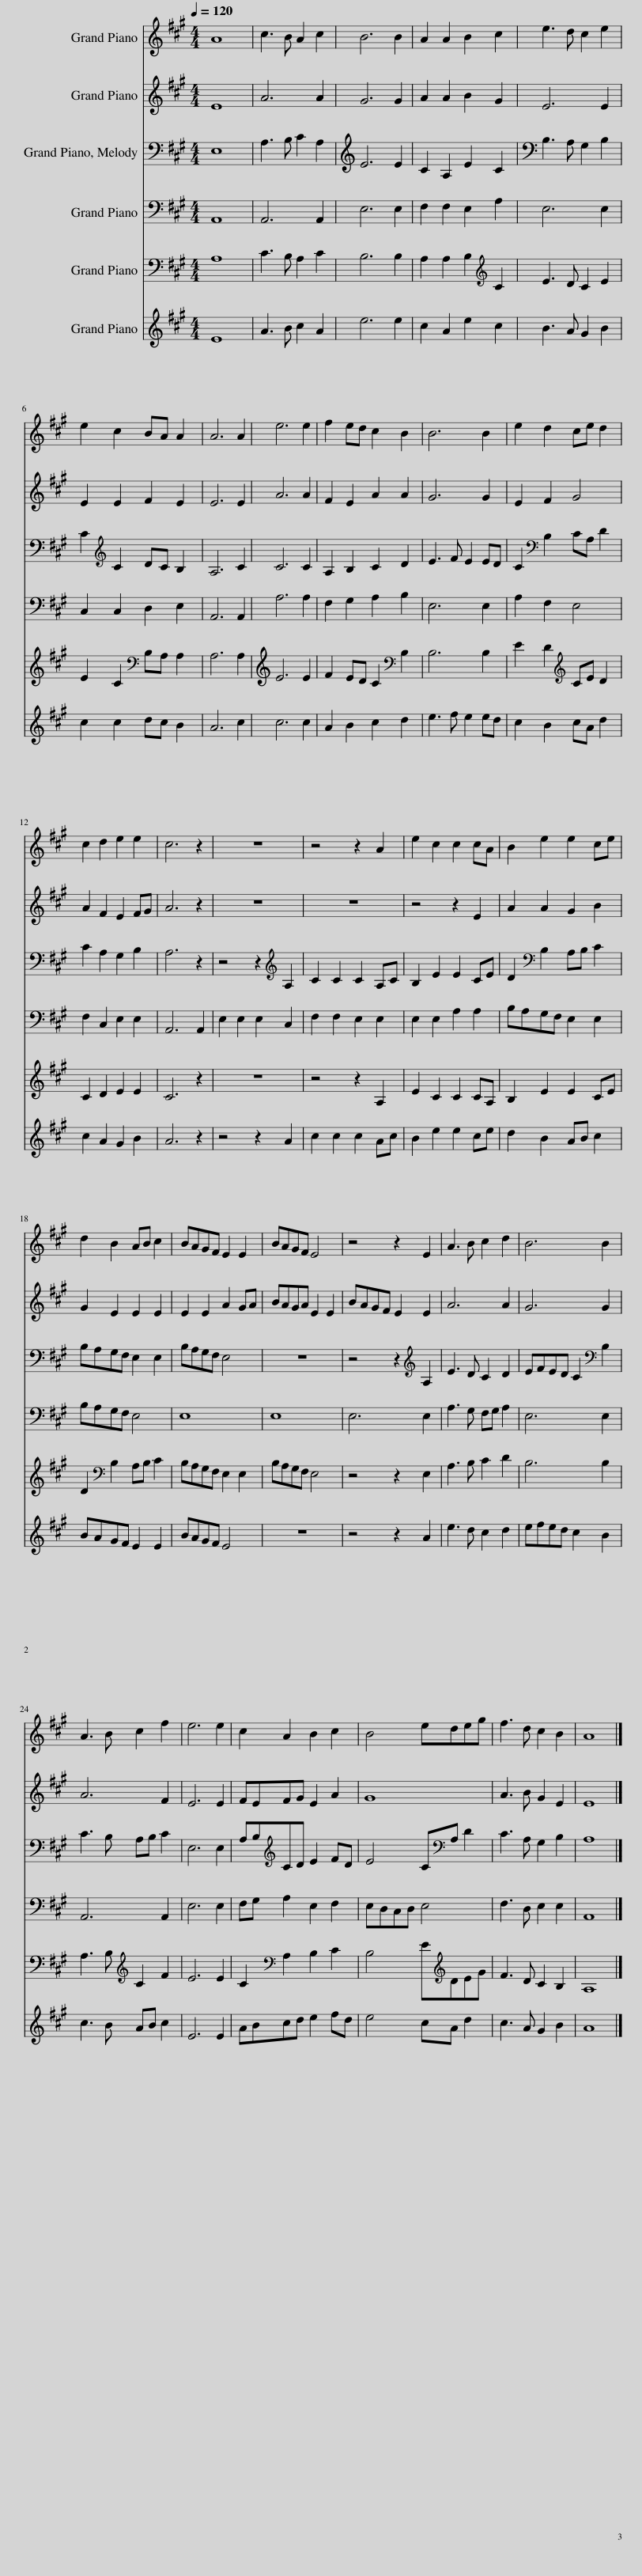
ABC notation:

X:1
%%score 1 2 3 4 5 6
L:1/8
Q:1/4=120
M:4/4
I:linebreak $
K:A
V:1 treble
V:2 treble
V:3 bass
V:4 bass
V:5 bass
V:6 treble
V:1
 A8 | c3 B A2 c2 | B6 B2 | A2 A2 B2 c2 | e3 d c2 e2 |$ %5
 e2 c2 BA A2 | A6 A2 | e6 e2 | f2 ed c2 B2 | B6 B2 | %10
 e2 d2 ce d2 |$ c2 d2 e2 e2 | c6 z2 | z8 | z4 z2 A2 | %15
 e2 c2 c2 cA | B2 e2 e2 ce |$ d2 B2 AB c2 | BAGF E2 E2 | BAGF E4 | %20
 z4 z2 E2 | A3 B c2 d2 | B6 B2 |$ A3 B c2 f2 | e6 e2 | %25
 c2 A2 B2 c2 | B4 edeg | f3 d c2 B2 | A8 |] %29
V:2
 E8 | A6 A2 | G6 G2 | A2 A2 B2 G2 | E6 E2 |$ %5
 E2 E2 F2 E2 | E6 E2 | A6 A2 | F2 E2 A2 A2 | G6 G2 | %10
 E2 F2 G4 |$ A2 F2 E2 FG | A6 z2 | z8 | z8 | %15
 z4 z2 E2 | A2 A2 G2 B2 |$ G2 E2 E2 E2 | E2 E2 A2 GA | BAGA E2 E2 | %20
 BAGF E2 E2 | A6 A2 | G6 G2 |$ A6 F2 | E6 E2 | %25
 FEFG E2 A2 | G8 | A3 B G2 E2 | E8 |] %29
V:3
 E,8 | A,3 B, C2 A,2 | E6 E2 | C2 A,2 E2 C2 | B,3 A, G,2 B,2 |$ %5
 C2[K:treble] C2 DC B,2 | A,6 C2 | C6 C2 | A,2 B,2 C2 D2 | E3 F E2 ED | %10
 C2[K:bass] B,2 CA, D2 |$ C2 A,2 G,2 B,2 | A,6 z2 | z4 z2[K:treble] A,2 | C2 C2 C2 A,C | %15
 B,2 E2 E2 CE | D2[K:bass] B,2 A,B, C2 |$ B,A,G,F, E,2 E,2 | B,A,G,F, E,4 | z8 | %20
 z4 z2[K:treble] A,2 | E3 D C2 D2 | EFED C2[K:bass] B,2 |$ C3 B, A,B, C2 | E,6 E,2 | %25
 A,B,[K:treble]CD E2 FD | E4 C[K:bass]A, D2 | C3 A, G,2 B,2 | A,8 |] %29
V:4
 A,,8 | A,,6 A,,2 | E,6 E,2 | F,2 F,2 E,2 A,2 | E,6 E,2 |$ %5
 C,2 C,2 D,2 E,2 | A,,6 A,,2 | A,6 A,2 | F,2 G,2 A,2 B,2 | E,6 E,2 | %10
 A,2 F,2 E,4 |$ F,2 C,2 E,2 E,2 | A,,6 A,,2 | E,2 E,2 E,2 C,2 | F,2 F,2 E,2 E,2 | %15
 E,2 E,2 A,2 A,2 | B,A,G,F, E,2 E,2 |$ B,A,G,F, E,4 | E,8 | E,8 | %20
 E,6 E,2 | A,3 G, F,G, A,2 | E,6 E,2 |$ A,,6 A,,2 | E,6 E,2 | %25
 F,G, A,2 E,2 F,2 | E,D,C,D, E,4 | F,3 D, E,2 E,2 | A,,8 |] %29
V:5
 A,8 | C3 B, A,2 C2 | B,6 B,2 | A,2 A,2 B,2[K:treble] C2 | E3 D C2 E2 |$ %5
 E2 C2[K:bass] B,A, A,2 | A,6 A,2 | E6 E2 | F2 ED C2[K:bass] B,2 | B,6 B,2 | %10
 E2 D2[K:treble] CE D2 |$ C2 D2 E2 E2 | C6 z2 | z8 | z4 z2 A,2 | %15
 E2 C2 C2 CA, | B,2 E2 E2 CE |$ D2[K:bass] B,2 A,B, C2 | B,A,G,F, E,2 E,2 | B,A,G,F, E,4 | %20
 z4 z2 E,2 | A,3 B, C2 D2 | B,6 B,2 |$ A,3 B,[K:treble] C2 F2 | E6 E2 | %25
 C2[K:bass] A,2 B,2 C2 | B,4 E[K:treble]DEG | F3 D C2 B,2 | A,8 |] %29
V:6
 E8 | A3 B c2 A2 | e6 e2 | c2 A2 e2 c2 | B3 A G2 B2 |$ %5
 c2 c2 dc B2 | A6 c2 | c6 c2 | A2 B2 c2 d2 | e3 f e2 ed | %10
 c2 B2 cA d2 |$ c2 A2 G2 B2 | A6 z2 | z4 z2 A2 | c2 c2 c2 Ac | %15
 B2 e2 e2 ce | d2 B2 AB c2 |$ BAGF E2 E2 | BAGF E4 | z8 | %20
 z4 z2 A2 | e3 d c2 d2 | efed c2 B2 |$ c3 B AB c2 | E6 E2 | %25
 ABcd e2 fd | e4 cA d2 | c3 A G2 B2 | A8 |] %29
